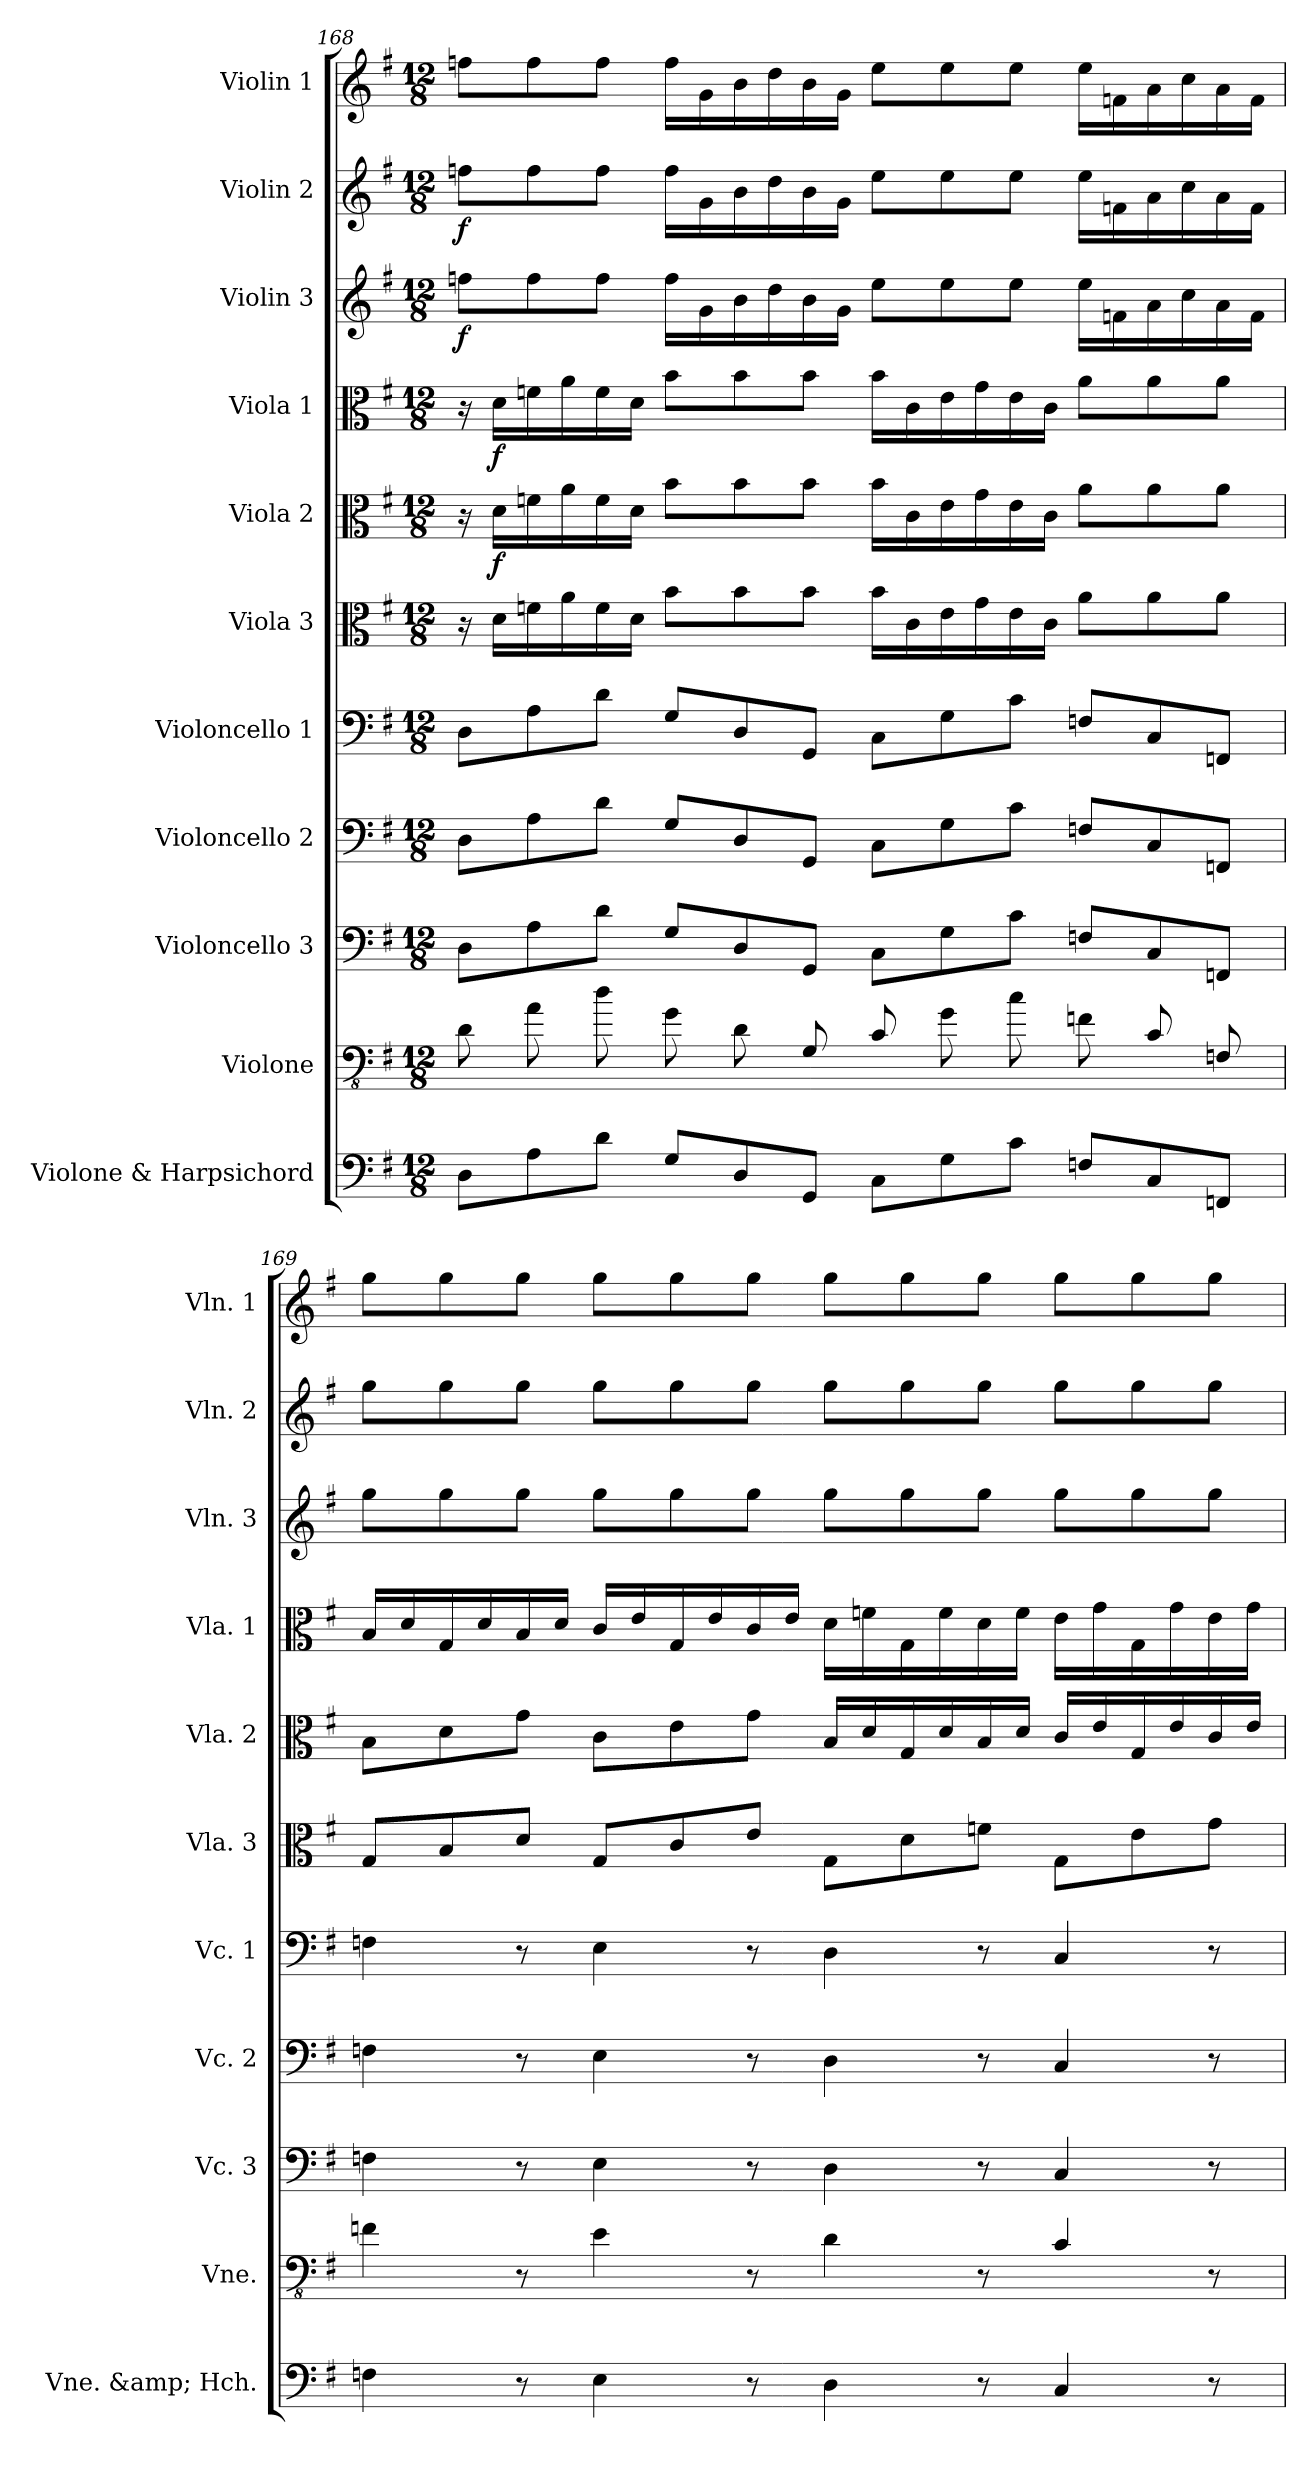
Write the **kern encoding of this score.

**kern	**kern	**kern	**kern	**kern	**kern	**dynam	**kern	**dynam	**kern	**dynam	**kern	**dynam	**kern	**dynam	**kern	**dynam
*part11	*part10	*part9	*part8	*part7	*part6	*part6	*part5	*part5	*part4	*part4	*part3	*part3	*part2	*part2	*part1	*part1
*staff11	*staff10	*staff9	*staff8	*staff7	*staff6	*staff6	*staff5	*staff5	*staff4	*staff4	*staff3	*staff3	*staff2	*staff2	*staff1	*staff1
*I"Violone &amp; Harpsichord	*I"Violone	*I"Violoncello 3	*I"Violoncello 2	*I"Violoncello 1	*I"Viola 3	*	*I"Viola 2	*	*I"Viola 1	*	*I"Violin 3	*	*I"Violin 2	*	*I"Violin 1	*
*I'Vne. &amp; Hch.	*I'Vne.	*I'Vc. 3	*I'Vc. 2	*I'Vc. 1	*I'Vla. 3	*	*I'Vla. 2	*	*I'Vla. 1	*	*I'Vln. 3	*	*I'Vln. 2	*	*I'Vln. 1	*
!!LO:PB:g=z
*clefF4	*clefFv4	*clefF4	*clefF4	*clefF4	*clefC3	*	*clefC3	*	*clefC3	*	*clefG2	*	*clefG2	*	*clefG2	*
*	*ITrd7c12	*	*	*	*	*	*	*	*	*	*	*	*	*	*	*
*k[f#]	*k[f#]	*k[f#]	*k[f#]	*k[f#]	*k[f#]	*	*k[f#]	*	*k[f#]	*	*k[f#]	*	*k[f#]	*	*k[f#]	*
*M12/8	*M12/8	*M12/8	*M12/8	*M12/8	*M12/8	*	*M12/8	*	*M12/8	*	*M12/8	*	*M12/8	*	*M12/8	*
=168	=168	=168	=168	=168	=168	=168	=168	=168	=168	=168	=168	=168	=168	=168	=168	=168
!	!	!	!	!	!	!	!	!	!	!	!	!LO:DY:b	!	!LO:DY:b	!	!LO:DY:b
8D\L	8DD\	8D\L	8D\L	8D\L	16r	.	16r	.	16r	.	8ffn\L	f	8ffn\L	f	8ffn\L	other-dynamics
!	!	!	!	!	!	!LO:DY:b	!	!LO:DY:b	!	!LO:DY:b	!	!	!	!	!	!
.	.	.	.	.	16d\LL	other-dynamics	16d\LL	f	16d\LL	f	.	.	.	.	.	.
8A\	8AA\	8A\	8A\	8A\	16fn\	.	16fn\	.	16fn\	.	8ff\	.	8ff\	.	8ff\	.
.	.	.	.	.	16a\	.	16a\	.	16a\	.	.	.	.	.	.	.
8d\J	8D\	8d\J	8d\J	8d\J	16f\	.	16f\	.	16f\	.	8ff\J	.	8ff\J	.	8ff\J	.
.	.	.	.	.	16d\JJ	.	16d\JJ	.	16d\JJ	.	.	.	.	.	.	.
8G/L	8GG\	8G/L	8G/L	8G/L	8b\L	.	8b\L	.	8b\L	.	16ff\LL	.	16ff\LL	.	16ff\LL	.
.	.	.	.	.	.	.	.	.	.	.	16g\	.	16g\	.	16g\	.
8D/	8DD\	8D/	8D/	8D/	8b\	.	8b\	.	8b\	.	16b\	.	16b\	.	16b\	.
.	.	.	.	.	.	.	.	.	.	.	16dd\	.	16dd\	.	16dd\	.
8GG/J	8GGG/	8GG/J	8GG/J	8GG/J	8b\J	.	8b\J	.	8b\J	.	16b\	.	16b\	.	16b\	.
.	.	.	.	.	.	.	.	.	.	.	16g\JJ	.	16g\JJ	.	16g\JJ	.
8C\L	8CC/	8C\L	8C\L	8C\L	16b\LL	.	16b\LL	.	16b\LL	.	8ee\L	.	8ee\L	.	8ee\L	.
.	.	.	.	.	16c\	.	16c\	.	16c\	.	.	.	.	.	.	.
8G\	8GG\	8G\	8G\	8G\	16e\	.	16e\	.	16e\	.	8ee\	.	8ee\	.	8ee\	.
.	.	.	.	.	16g\	.	16g\	.	16g\	.	.	.	.	.	.	.
8c\J	8C\	8c\J	8c\J	8c\J	16e\	.	16e\	.	16e\	.	8ee\J	.	8ee\J	.	8ee\J	.
.	.	.	.	.	16c\JJ	.	16c\JJ	.	16c\JJ	.	.	.	.	.	.	.
8Fn/L	8FFn\	8Fn/L	8Fn/L	8Fn/L	8a\L	.	8a\L	.	8a\L	.	16ee\LL	.	16ee\LL	.	16ee\LL	.
.	.	.	.	.	.	.	.	.	.	.	16fn\	.	16fn\	.	16fn\	.
8C/	8CC/	8C/	8C/	8C/	8a\	.	8a\	.	8a\	.	16a\	.	16a\	.	16a\	.
.	.	.	.	.	.	.	.	.	.	.	16cc\	.	16cc\	.	16cc\	.
8FFn/J	8FFFn/	8FFn/J	8FFn/J	8FFn/J	8a\J	.	8a\J	.	8a\J	.	16a\	.	16a\	.	16a\	.
.	.	.	.	.	.	.	.	.	.	.	16f\JJ	.	16f\JJ	.	16f\JJ	.
=169	=169	=169	=169	=169	=169	=169	=169	=169	=169	=169	=169	=169	=169	=169	=169	=169
4Fn\	4FFn\	4Fn\	4Fn\	4Fn\	8G/L	.	8B\L	.	16B/LL	.	8gg\L	.	8gg\L	.	8gg\L	.
.	.	.	.	.	.	.	.	.	16d/	.	.	.	.	.	.	.
.	.	.	.	.	8B/	.	8d\	.	16G/	.	8gg\	.	8gg\	.	8gg\	.
.	.	.	.	.	.	.	.	.	16d/	.	.	.	.	.	.	.
8r	8r	8r	8r	8r	8d/J	.	8g\J	.	16B/	.	8gg\J	.	8gg\J	.	8gg\J	.
.	.	.	.	.	.	.	.	.	16d/JJ	.	.	.	.	.	.	.
4E\	4EE\	4E\	4E\	4E\	8G/L	.	8c\L	.	16c/LL	.	8gg\L	.	8gg\L	.	8gg\L	.
.	.	.	.	.	.	.	.	.	16e/	.	.	.	.	.	.	.
.	.	.	.	.	8c/	.	8e\	.	16G/	.	8gg\	.	8gg\	.	8gg\	.
.	.	.	.	.	.	.	.	.	16e/	.	.	.	.	.	.	.
8r	8r	8r	8r	8r	8e/J	.	8g\J	.	16c/	.	8gg\J	.	8gg\J	.	8gg\J	.
.	.	.	.	.	.	.	.	.	16e/JJ	.	.	.	.	.	.	.
4D\	4DD\	4D\	4D\	4D\	8G\L	.	16B/LL	.	16d\LL	.	8gg\L	.	8gg\L	.	8gg\L	.
.	.	.	.	.	.	.	16d/	.	16fn\	.	.	.	.	.	.	.
.	.	.	.	.	8d\	.	16G/	.	16G\	.	8gg\	.	8gg\	.	8gg\	.
.	.	.	.	.	.	.	16d/	.	16f\	.	.	.	.	.	.	.
8r	8r	8r	8r	8r	8fn\J	.	16B/	.	16d\	.	8gg\J	.	8gg\J	.	8gg\J	.
.	.	.	.	.	.	.	16d/JJ	.	16f\JJ	.	.	.	.	.	.	.
4C/	4CC/	4C/	4C/	4C/	8G\L	.	16c/LL	.	16e\LL	.	8gg\L	.	8gg\L	.	8gg\L	.
.	.	.	.	.	.	.	16e/	.	16g\	.	.	.	.	.	.	.
.	.	.	.	.	8e\	.	16G/	.	16G\	.	8gg\	.	8gg\	.	8gg\	.
.	.	.	.	.	.	.	16e/	.	16g\	.	.	.	.	.	.	.
8r	8r	8r	8r	8r	8g\J	.	16c/	.	16e\	.	8gg\J	.	8gg\J	.	8gg\J	.
.	.	.	.	.	.	.	16e/JJ	.	16g\JJ	.	.	.	.	.	.	.
=	=	=	=	=	=	=	=	=	=	=	=	=	=	=	=	=
*-	*-	*-	*-	*-	*-	*-	*-	*-	*-	*-	*-	*-	*-	*-	*-	*-
